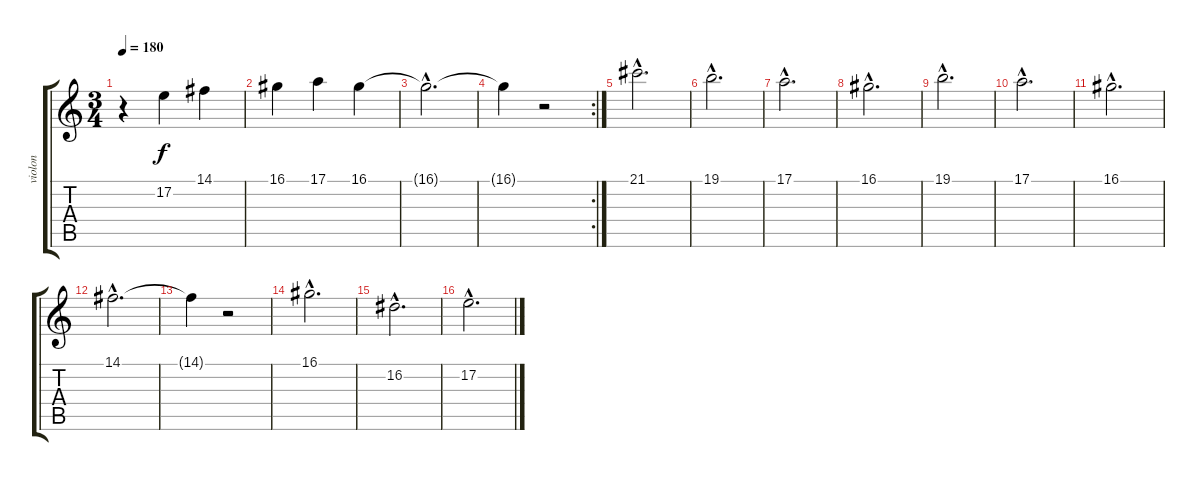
\track ("violon" "violon") {instrument violin}
\staff {score tabs}
\tuning (E4 B3 G3 D3 A2 E2) {hide}
\ts (3 4)
\tempo 180
\clef g2
\ks c
r.4{dy f} 17.2.4 14.1.4 |
16.1.4 17.1.4 16.1.4 |
16.1{hac t}.2{d} |
\rc 2
16.1{t}.4 r.2 |
21.1{hac}.2{d} |
19.1{hac}.2{d} |
17.1{hac}.2{d} |
16.1{hac}.2{d} |
19.1{hac}.2{d} |
17.1{hac}.2{d} |
16.1{hac}.2{d} |
14.1{hac}.2{d} |
14.1{t}.4 r.2 |
16.1{hac}.2{d} |
16.2{hac}.2{d} |
17.2{hac}.2{d}
